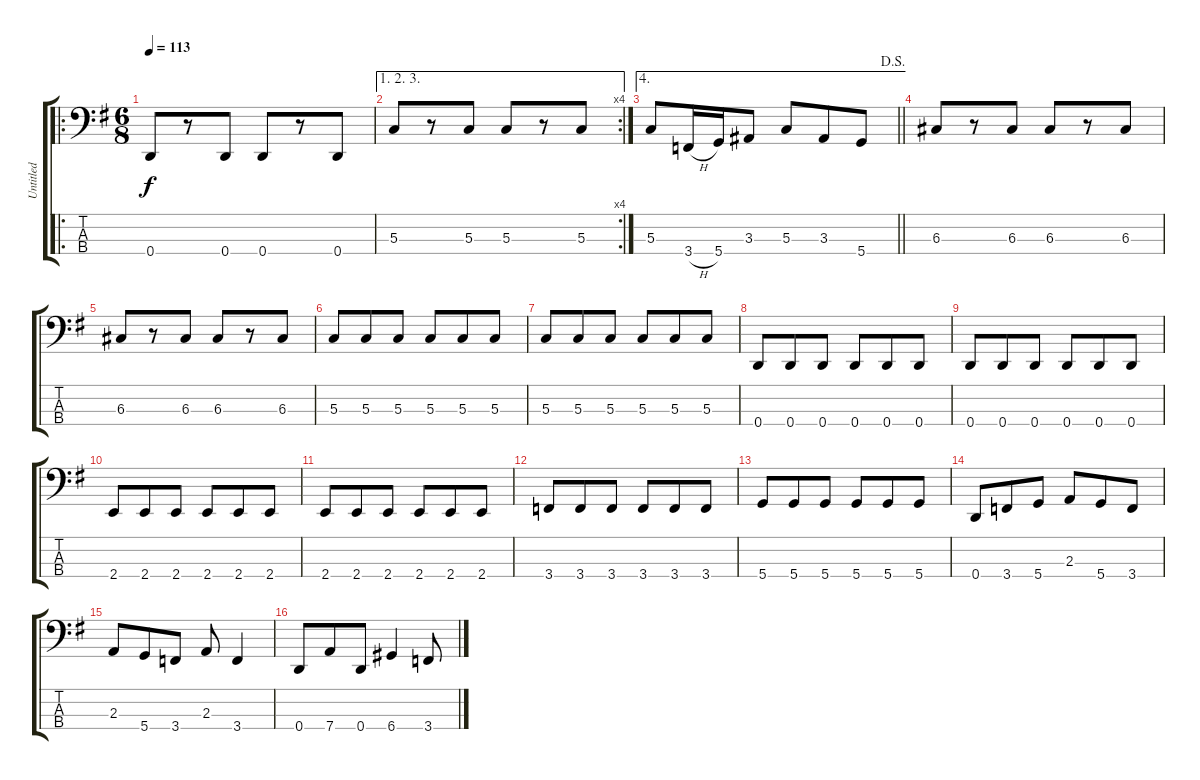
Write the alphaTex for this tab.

\track ("Untitled" "Untitled") {instrument electricbassfinger}
\staff {score tabs}
\tuning (F2 C2 G1 D1) {hide}
\ro
\ts (6 8)
\tempo 113
\clef f4
\ks g
0.4.8{dy f} r.8 0.4.8 0.4.8 r.8 0.4.8 |
\ae (1 2 3)
\rc 4
5.3.8 r.8 5.3.8 5.3.8 r.8 5.3.8 |
\ae 4
\jump dalsegno
\barLineRight lightlight
5.3.8 3.4{h}.16 5.4.16 3.3.8 5.3.8 3.3.8 5.4.8 |
6.3.8 r.8 6.3.8 6.3.8 r.8 6.3.8 |
6.3.8 r.8 6.3.8 6.3.8 r.8 6.3.8 |
5.3.8 5.3.8 5.3.8 5.3.8 5.3.8 5.3.8 |
5.3.8 5.3.8 5.3.8 5.3.8 5.3.8 5.3.8 |
0.4.8 0.4.8 0.4.8 0.4.8 0.4.8 0.4.8 |
0.4.8 0.4.8 0.4.8 0.4.8 0.4.8 0.4.8 |
2.4.8 2.4.8 2.4.8 2.4.8 2.4.8 2.4.8 |
2.4.8 2.4.8 2.4.8 2.4.8 2.4.8 2.4.8 |
3.4.8 3.4.8 3.4.8 3.4.8 3.4.8 3.4.8 |
5.4.8 5.4.8 5.4.8 5.4.8 5.4.8 5.4.8 |
0.4.8 3.4.8 5.4.8 2.3.8 5.4.8 3.4.8 |
2.3.8 5.4.8 3.4.8 2.3.8 3.4.4 |
0.4.8 7.4.8 0.4.8 6.4.4 3.4.8
